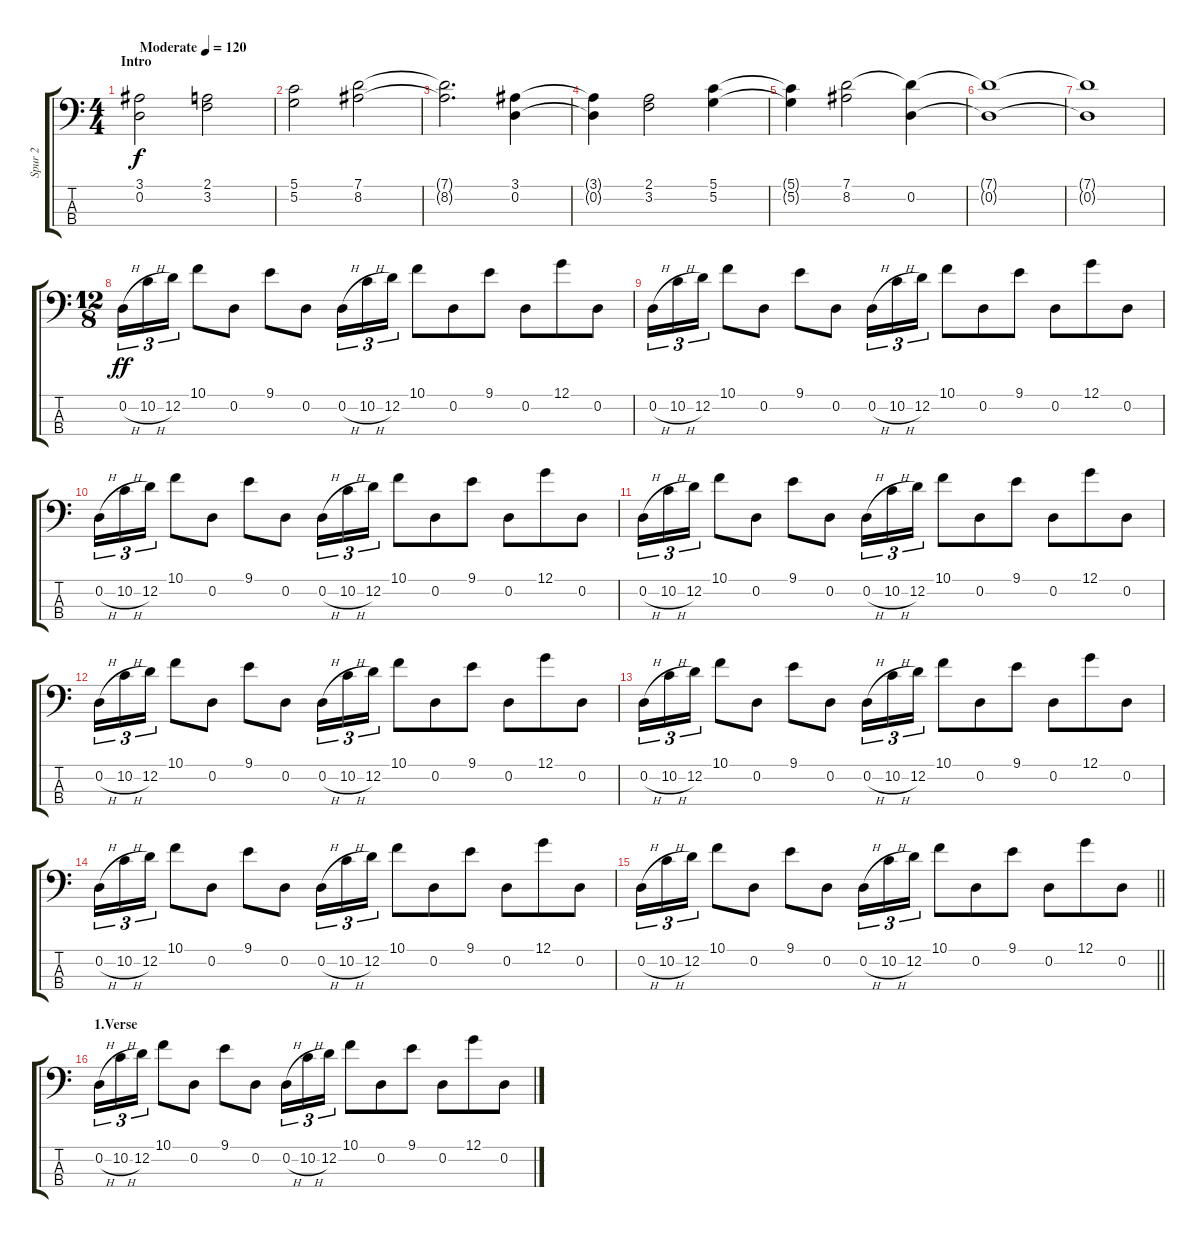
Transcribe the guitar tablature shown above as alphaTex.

\track ("Spur 2" "Spur 2") {instrument electricbassfinger}
\staff {score tabs}
\tuning (G2 D2 A1 D1) {hide}
\ts (4 4)
\section ("" "Intro")
\tempo (120 "Moderate")
\clef f4
\ks c
(3.1 0.2).2{dy f instrument electricbassfinger} (2.1 3.2).2 |
(5.1 5.2).2 (7.1 8.2).2 |
(7.1{t} 8.2{t}).2{d} (3.1 0.2).4 |
(3.1{t} 0.2{t}).4 (2.1 3.2).2 (5.1 5.2).4 |
(5.1{t} 5.2{t}).4 (7.1 8.2).2 (7.1{t} 0.2).4 |
(7.1{t} 0.2{t}).1 |
(7.1{t} 0.2{t}).1 |
\ts (12 8)
0.2{h}.16{tu (3 2) dy ff} 10.2{h}.16{tu (3 2)} 12.2.16{tu (3 2)} 10.1.8 0.2.8 9.1.8 0.2.8 0.2{h}.16{tu (3 2)} 10.2{h}.16{tu (3 2)} 12.2.16{tu (3 2)} 10.1.8 0.2.8 9.1.8 0.2.8 12.1.8 0.2.8 |
0.2{h}.16{tu (3 2)} 10.2{h}.16{tu (3 2)} 12.2.16{tu (3 2)} 10.1.8 0.2.8 9.1.8 0.2.8 0.2{h}.16{tu (3 2)} 10.2{h}.16{tu (3 2)} 12.2.16{tu (3 2)} 10.1.8 0.2.8 9.1.8 0.2.8 12.1.8 0.2.8 |
0.2{h}.16{tu (3 2)} 10.2{h}.16{tu (3 2)} 12.2.16{tu (3 2)} 10.1.8 0.2.8 9.1.8 0.2.8 0.2{h}.16{tu (3 2)} 10.2{h}.16{tu (3 2)} 12.2.16{tu (3 2)} 10.1.8 0.2.8 9.1.8 0.2.8 12.1.8 0.2.8 |
0.2{h}.16{tu (3 2)} 10.2{h}.16{tu (3 2)} 12.2.16{tu (3 2)} 10.1.8 0.2.8 9.1.8 0.2.8 0.2{h}.16{tu (3 2)} 10.2{h}.16{tu (3 2)} 12.2.16{tu (3 2)} 10.1.8 0.2.8 9.1.8 0.2.8 12.1.8 0.2.8 |
0.2{h}.16{tu (3 2)} 10.2{h}.16{tu (3 2)} 12.2.16{tu (3 2)} 10.1.8 0.2.8 9.1.8 0.2.8 0.2{h}.16{tu (3 2)} 10.2{h}.16{tu (3 2)} 12.2.16{tu (3 2)} 10.1.8 0.2.8 9.1.8 0.2.8 12.1.8 0.2.8 |
0.2{h}.16{tu (3 2)} 10.2{h}.16{tu (3 2)} 12.2.16{tu (3 2)} 10.1.8 0.2.8 9.1.8 0.2.8 0.2{h}.16{tu (3 2)} 10.2{h}.16{tu (3 2)} 12.2.16{tu (3 2)} 10.1.8 0.2.8 9.1.8 0.2.8 12.1.8 0.2.8 |
0.2{h}.16{tu (3 2)} 10.2{h}.16{tu (3 2)} 12.2.16{tu (3 2)} 10.1.8 0.2.8 9.1.8 0.2.8 0.2{h}.16{tu (3 2)} 10.2{h}.16{tu (3 2)} 12.2.16{tu (3 2)} 10.1.8 0.2.8 9.1.8 0.2.8 12.1.8 0.2.8 |
\barLineRight lightlight
0.2{h}.16{tu (3 2)} 10.2{h}.16{tu (3 2)} 12.2.16{tu (3 2)} 10.1.8 0.2.8 9.1.8 0.2.8 0.2{h}.16{tu (3 2)} 10.2{h}.16{tu (3 2)} 12.2.16{tu (3 2)} 10.1.8 0.2.8 9.1.8 0.2.8 12.1.8 0.2.8 |
\section ("" "1.Verse")
0.2{h}.16{tu (3 2)} 10.2{h}.16{tu (3 2)} 12.2.16{tu (3 2)} 10.1.8 0.2.8 9.1.8 0.2.8 0.2{h}.16{tu (3 2)} 10.2{h}.16{tu (3 2)} 12.2.16{tu (3 2)} 10.1.8 0.2.8 9.1.8 0.2.8 12.1.8 0.2.8
